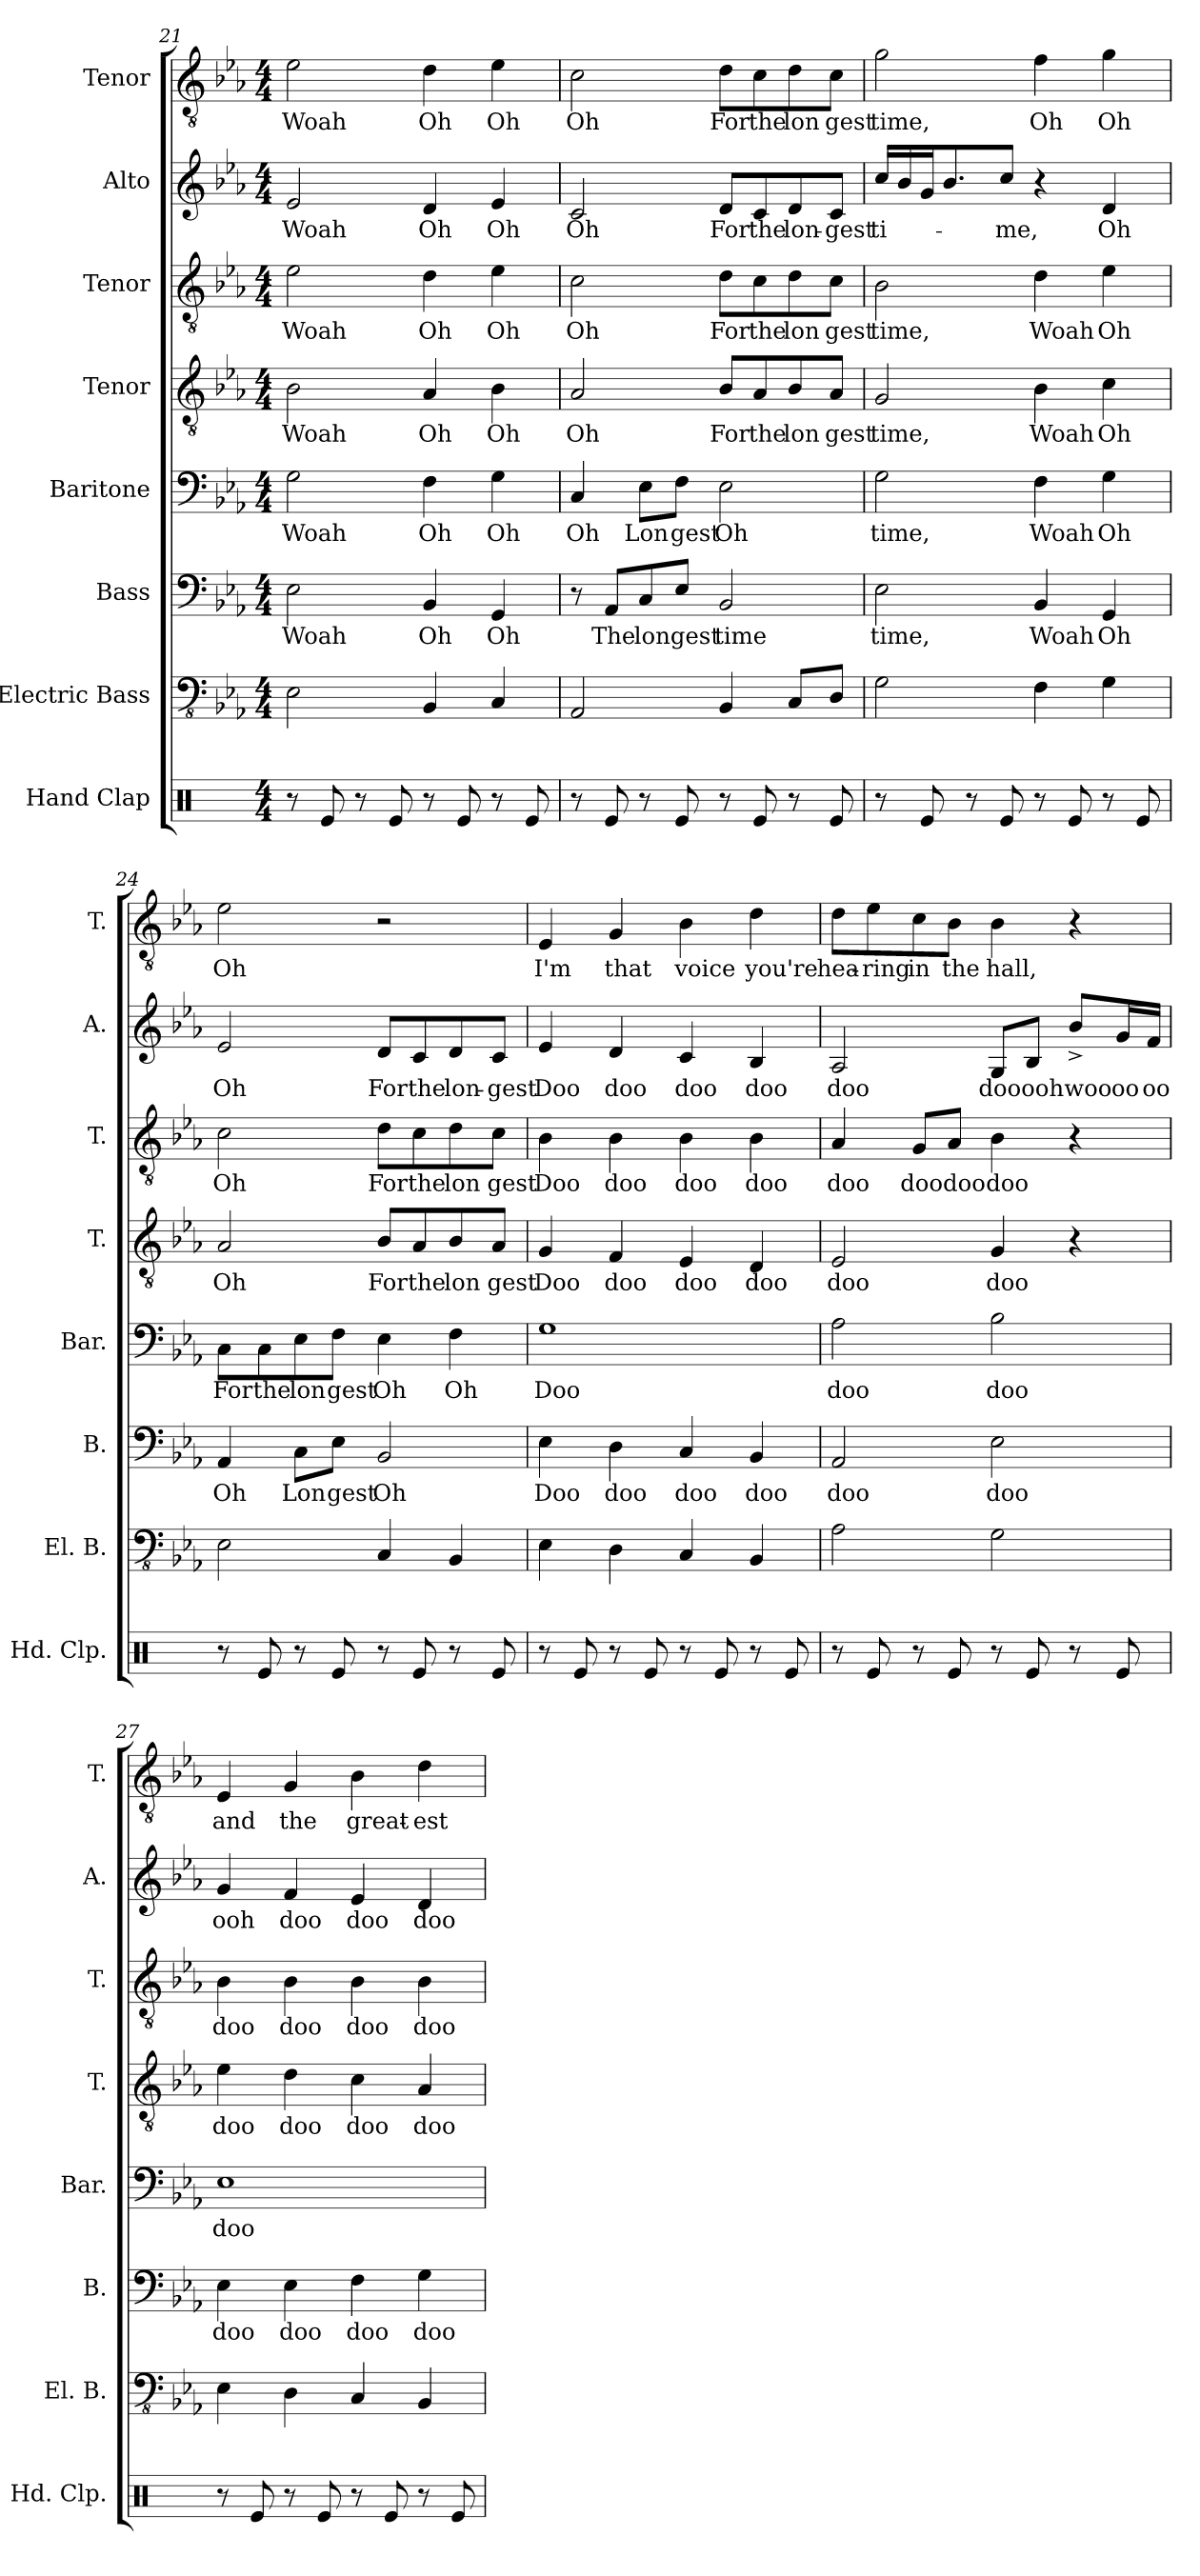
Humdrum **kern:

**kern	**kern	**kern	**text	**kern	**text	**kern	**text	**kern	**text	**kern	**text	**kern	**text
*part8	*part7	*part6	*part6	*part5	*part5	*part4	*part4	*part3	*part3	*part2	*part2	*part1	*part1
*staff8	*staff7	*staff6	*staff6	*staff5	*staff5	*staff4	*staff4	*staff3	*staff3	*staff2	*staff2	*staff1	*staff1
*I"Hand Clap	*I"Electric Bass	*I"Bass	*	*I"Baritone	*	*I"Tenor	*	*I"Tenor	*	*I"Alto	*	*I"Tenor	*
*I'Hd. Clp.	*I'El. B.	*I'B.	*	*I'Bar.	*	*I'T.	*	*I'T.	*	*I'A.	*	*I'T.	*
*clefX	*clefFv4	*clefF4	*	*clefF4	*	*clefGv2	*	*clefGv2	*	*clefG2	*	*clefGv2	*
*k[]	*k[b-e-a-]	*k[b-e-a-]	*	*k[b-e-a-]	*	*k[b-e-a-]	*	*k[b-e-a-]	*	*k[b-e-a-]	*	*k[b-e-a-]	*
*M4/4	*M4/4	*M4/4	*	*M4/4	*	*M4/4	*	*M4/4	*	*M4/4	*	*M4/4	*
=21	=21	=21	=21	=21	=21	=21	=21	=21	=21	=21	=21	=21	=21
!	!	!	!LO:LY:b	!	!LO:LY:b	!	!LO:LY:b	!	!LO:LY:b	!	!LO:LY:b	!	!LO:LY:b
8r	2EE-\	2E-\	Woah	2G\	Woah	2B-\	Woah	2e-\	Woah	2e-/	Woah	2e-\	Woah
8Re/	.	.	.	.	.	.	.	.	.	.	.	.	.
8r	.	.	.	.	.	.	.	.	.	.	.	.	.
8Re/	.	.	.	.	.	.	.	.	.	.	.	.	.
!	!	!	!LO:LY:b	!	!LO:LY:b	!	!LO:LY:b	!	!LO:LY:b	!	!LO:LY:b	!	!LO:LY:b
8r	4BBB-/	4BB-/	Oh	4F\	Oh	4A-/	Oh	4d\	Oh	4d/	Oh	4d\	Oh
8Re/	.	.	.	.	.	.	.	.	.	.	.	.	.
!	!	!	!LO:LY:b	!	!LO:LY:b	!	!LO:LY:b	!	!LO:LY:b	!	!LO:LY:b	!	!LO:LY:b
8r	4CC/	4GG/	Oh	4G\	Oh	4B-\	Oh	4e-\	Oh	4e-/	Oh	4e-\	Oh
8Re/	.	.	.	.	.	.	.	.	.	.	.	.	.
!!LO:PB:g=z
=22	=22	=22	=22	=22	=22	=22	=22	=22	=22	=22	=22	=22	=22
!	!	!	!	!	!LO:LY:b	!	!LO:LY:b	!	!LO:LY:b	!	!LO:LY:b	!	!LO:LY:b
8r	2AAA-/	8r	.	4C/	Oh	2A-/	Oh	2c\	Oh	2c/	Oh	2c\	Oh
!	!	!	!LO:LY:b	!	!	!	!	!	!	!	!	!	!
8Re/	.	8AA-/L	The	.	.	.	.	.	.	.	.	.	.
!	!	!	!LO:LY:b	!	!LO:LY:b	!	!	!	!	!	!	!	!
8r	.	8C/	lon	8E-\L	Lon	.	.	.	.	.	.	.	.
!	!	!	!LO:LY:b	!	!LO:LY:b	!	!	!	!	!	!	!	!
8Re/	.	8E-/J	gest	8F\J	gest	.	.	.	.	.	.	.	.
!	!	!	!LO:LY:b	!	!LO:LY:b	!	!LO:LY:b	!	!LO:LY:b	!	!LO:LY:b	!	!LO:LY:b
8r	4BBB-/	2BB-/	time	2E-\	Oh	8B-/L	For	8d\L	For	8d/L	For	8d\L	For
!	!	!	!	!	!	!	!LO:LY:b	!	!LO:LY:b	!	!LO:LY:b	!	!LO:LY:b
8Re/	.	.	.	.	.	8A-/	the	8c\	the	8c/	the	8c\	the
!	!	!	!	!	!	!	!LO:LY:b	!	!LO:LY:b	!	!LO:LY:b	!	!LO:LY:b
8r	8CC/L	.	.	.	.	8B-/	lon	8d\	lon	8d/	lon-	8d\	lon
!	!	!	!	!	!	!	!LO:LY:b	!	!LO:LY:b	!	!LO:LY:b	!	!LO:LY:b
8Re/	8DD/J	.	.	.	.	8A-/J	gest	8c\J	gest	8c/J	-gest	8c\J	gest
=23	=23	=23	=23	=23	=23	=23	=23	=23	=23	=23	=23	=23	=23
!	!	!	!LO:LY:b	!	!LO:LY:b	!	!LO:LY:b	!	!LO:LY:b	!	!LO:LY:b	!	!LO:LY:b
8r	2GG\	2E-\	time,	2G\	time,	2G/	time,	2B-\	time,	16cc/LL	ti-	2g\	time,
.	.	.	.	.	.	.	.	.	.	16b-/	.	.	.
8Re/	.	.	.	.	.	.	.	.	.	16g/J	.	.	.
.	.	.	.	.	.	.	.	.	.	8.b-/	.	.	.
8r	.	.	.	.	.	.	.	.	.	.	.	.	.
!	!	!	!	!	!	!	!	!	!	!	!LO:LY:b	!	!
8Re/	.	.	.	.	.	.	.	.	.	8cc/J	-me,	.	.
!	!	!	!LO:LY:b	!	!LO:LY:b	!	!LO:LY:b	!	!LO:LY:b	!	!	!	!LO:LY:b
8r	4FF\	4BB-/	Woah	4F\	Woah	4B-\	Woah	4d\	Woah	4r	.	4f\	Oh
8Re/	.	.	.	.	.	.	.	.	.	.	.	.	.
!	!	!	!LO:LY:b	!	!LO:LY:b	!	!LO:LY:b	!	!LO:LY:b	!	!LO:LY:b	!	!LO:LY:b
8r	4GG\	4GG/	Oh	4G\	Oh	4c\	Oh	4e-\	Oh	4d/	Oh	4g\	Oh
8Re/	.	.	.	.	.	.	.	.	.	.	.	.	.
!!LO:PB:g=z
=24	=24	=24	=24	=24	=24	=24	=24	=24	=24	=24	=24	=24	=24
!	!	!	!LO:LY:b	!	!LO:LY:b	!	!LO:LY:b	!	!LO:LY:b	!	!LO:LY:b	!	!LO:LY:b
8r	2EE-\	4AA-/	Oh	8C\L	For	2A-/	Oh	2c\	Oh	2e-/	Oh	2e-\	Oh
!	!	!	!	!	!LO:LY:b	!	!	!	!	!	!	!	!
8Re/	.	.	.	8C\	the	.	.	.	.	.	.	.	.
!	!	!	!LO:LY:b	!	!LO:LY:b	!	!	!	!	!	!	!	!
8r	.	8C\L	Lon	8E-\	lon	.	.	.	.	.	.	.	.
!	!	!	!LO:LY:b	!	!LO:LY:b	!	!	!	!	!	!	!	!
8Re/	.	8E-\J	gest	8F\J	gest	.	.	.	.	.	.	.	.
!	!	!	!LO:LY:b	!	!LO:LY:b	!	!LO:LY:b	!	!LO:LY:b	!	!LO:LY:b	!	!
8r	4CC/	2BB-/	Oh	4E-\	Oh	8B-/L	For	8d\L	For	8d/L	For	2r	.
!	!	!	!	!	!	!	!LO:LY:b	!	!LO:LY:b	!	!LO:LY:b	!	!
8Re/	.	.	.	.	.	8A-/	the	8c\	the	8c/	the	.	.
!	!	!	!	!	!LO:LY:b	!	!LO:LY:b	!	!LO:LY:b	!	!LO:LY:b	!	!
8r	4BBB-/	.	.	4F\	Oh	8B-/	lon	8d\	lon	8d/	lon-	.	.
!	!	!	!	!	!	!	!LO:LY:b	!	!LO:LY:b	!	!LO:LY:b	!	!
8Re/	.	.	.	.	.	8A-/J	gest	8c\J	gest	8c/J	-gest	.	.
=25	=25	=25	=25	=25	=25	=25	=25	=25	=25	=25	=25	=25	=25
!	!	!	!LO:LY:b	!	!LO:LY:b	!	!LO:LY:b	!	!LO:LY:b	!	!LO:LY:b	!	!LO:LY:b
8r	4EE-\	4E-\	Doo	1G	Doo	4G/	Doo	4B-\	Doo	4e-/	Doo	4E-/	I'm
8Re/	.	.	.	.	.	.	.	.	.	.	.	.	.
!	!	!	!LO:LY:b	!	!	!	!LO:LY:b	!	!LO:LY:b	!	!LO:LY:b	!	!LO:LY:b
8r	4DD\	4D\	doo	.	.	4F/	doo	4B-\	doo	4d/	doo	4G/	that
8Re/	.	.	.	.	.	.	.	.	.	.	.	.	.
!	!	!	!LO:LY:b	!	!	!	!LO:LY:b	!	!LO:LY:b	!	!LO:LY:b	!	!LO:LY:b
8r	4CC/	4C/	doo	.	.	4E-/	doo	4B-\	doo	4c/	doo	4B-\	voice
8Re/	.	.	.	.	.	.	.	.	.	.	.	.	.
!	!	!	!LO:LY:b	!	!	!	!LO:LY:b	!	!LO:LY:b	!	!LO:LY:b	!	!LO:LY:b
8r	4BBB-/	4BB-/	doo	.	.	4D/	doo	4B-\	doo	4B-/	doo	4d\	you're
8Re/	.	.	.	.	.	.	.	.	.	.	.	.	.
!!LO:PB:g=z
=26	=26	=26	=26	=26	=26	=26	=26	=26	=26	=26	=26	=26	=26
!	!	!	!LO:LY:b	!	!LO:LY:b	!	!LO:LY:b	!	!LO:LY:b	!	!LO:LY:b	!	!LO:LY:b
8r	2AA-\	2AA-/	doo	2A-\	doo	2E-/	doo	4A-/	doo	2A-/	doo	8d\L	hea-
!	!	!	!	!	!	!	!	!	!	!	!	!	!LO:LY:b
8Re/	.	.	.	.	.	.	.	.	.	.	.	8e-\	-ring
!	!	!	!	!	!	!	!	!	!LO:LY:b	!	!	!	!LO:LY:b
8r	.	.	.	.	.	.	.	8G/L	doo	.	.	8c\	in
!	!	!	!	!	!	!	!	!	!LO:LY:b	!	!	!	!LO:LY:b
8Re/	.	.	.	.	.	.	.	8A-/J	doo	.	.	8B-\J	the
!	!	!	!LO:LY:b	!	!LO:LY:b	!	!LO:LY:b	!	!LO:LY:b	!	!LO:LY:b	!	!LO:LY:b
8r	2GG\	2E-\	doo	2B-\	doo	4G/	doo	4B-\	doo	8G/L	doo	4B-\	hall,
!	!	!	!	!	!	!	!	!	!	!	!LO:LY:b	!	!
8Re/	.	.	.	.	.	.	.	.	.	8B-/J	ooh	.	.
!	!	!	!	!	!	!	!	!	!	!	!LO:LY:b	!	!
8r	.	.	.	.	.	4r	.	4r	.	8b-^/L	woo	4r	.
!	!	!	!	!	!	!	!	!	!	!	!LO:LY:b	!	!
8Re/	.	.	.	.	.	.	.	.	.	16g/L	oo	.	.
!	!	!	!	!	!	!	!	!	!	!	!LO:LY:b	!	!
.	.	.	.	.	.	.	.	.	.	16f/JJ	oo	.	.
=27	=27	=27	=27	=27	=27	=27	=27	=27	=27	=27	=27	=27	=27
!	!	!	!LO:LY:b	!	!LO:LY:b	!	!LO:LY:b	!	!LO:LY:b	!	!LO:LY:b	!	!LO:LY:b
8r	4EE-\	4E-\	doo	1E-	doo	4e-\	doo	4B-\	doo	4g/	ooh	4E-/	and
8Re/	.	.	.	.	.	.	.	.	.	.	.	.	.
!	!	!	!LO:LY:b	!	!	!	!LO:LY:b	!	!LO:LY:b	!	!LO:LY:b	!	!LO:LY:b
8r	4DD\	4E-\	doo	.	.	4d\	doo	4B-\	doo	4f/	doo	4G/	the
8Re/	.	.	.	.	.	.	.	.	.	.	.	.	.
!	!	!	!LO:LY:b	!	!	!	!LO:LY:b	!	!LO:LY:b	!	!LO:LY:b	!	!LO:LY:b
8r	4CC/	4F\	doo	.	.	4c\	doo	4B-\	doo	4e-/	doo	4B-\	great-
8Re/	.	.	.	.	.	.	.	.	.	.	.	.	.
!	!	!	!LO:LY:b	!	!	!	!LO:LY:b	!	!LO:LY:b	!	!LO:LY:b	!	!LO:LY:b
8r	4BBB-/	4G\	doo	.	.	4A-/	doo	4B-\	doo	4d/	doo	4d\	-est
8Re/	.	.	.	.	.	.	.	.	.	.	.	.	.
=	=	=	=	=	=	=	=	=	=	=	=	=	=
*-	*-	*-	*-	*-	*-	*-	*-	*-	*-	*-	*-	*-	*-
